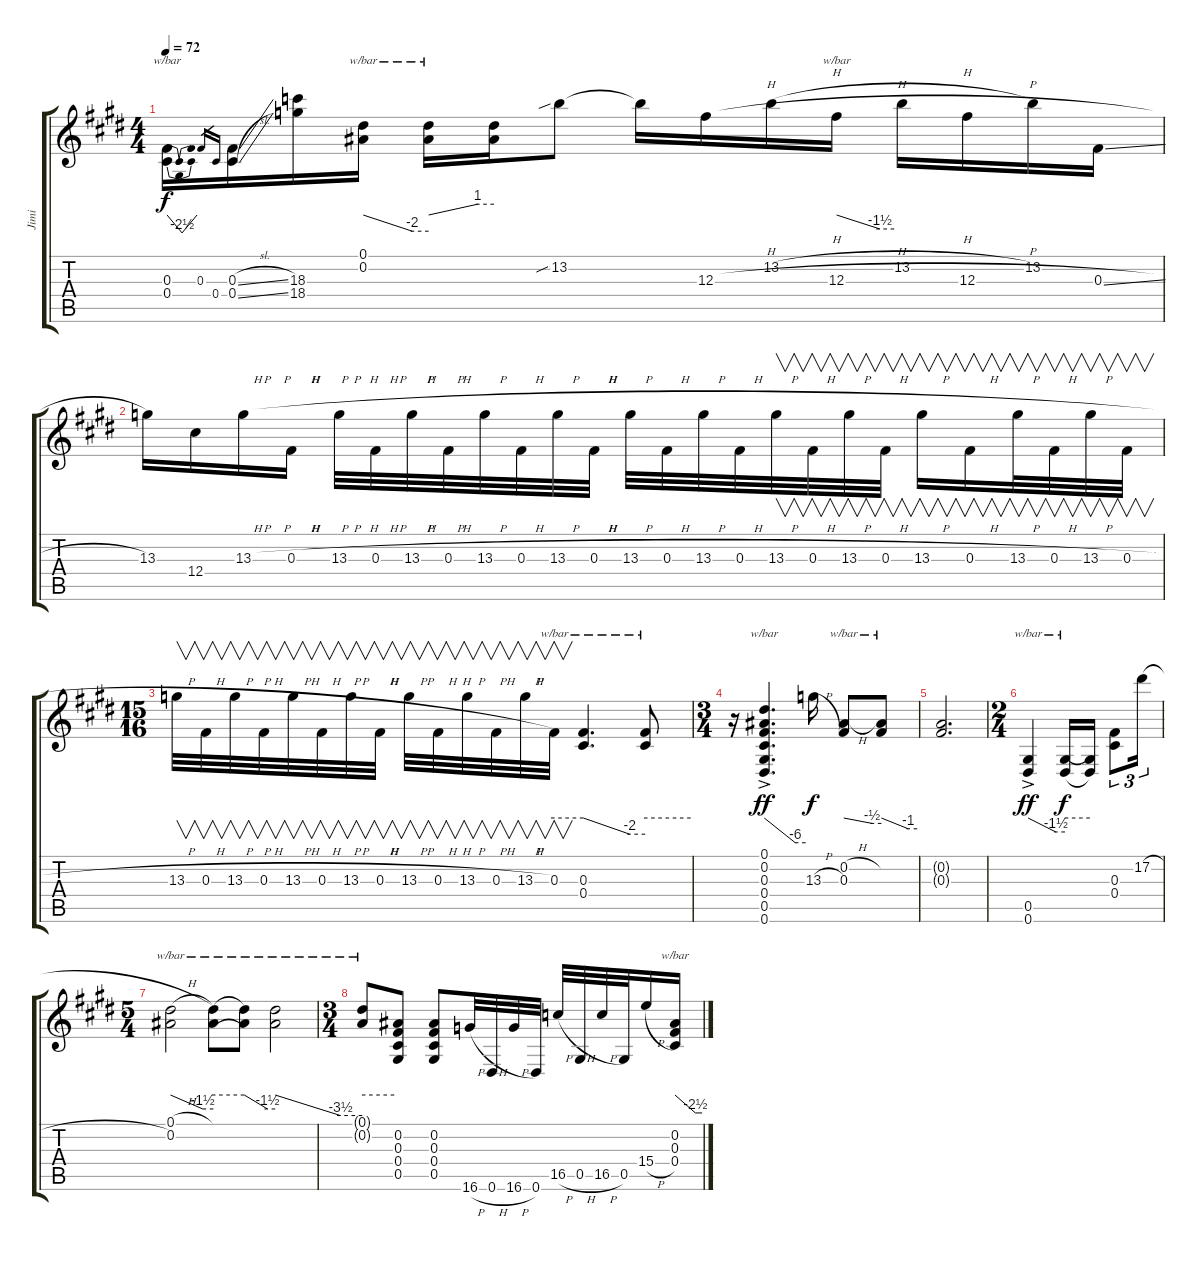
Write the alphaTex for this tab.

\track ("Jimi" "Jimi") {instrument distortionguitar}
\staff {score tabs}
\tuning (Eb4 Bb3 Gb3 Db3 Ab2 Eb2) {hide}
\ts (4 4)
\tempo 72
\clef g2
\ks e
(0.3{t} 0.4{t}).16{tbe (dip default 0 0 30 -10 60 0) dy f} 0.3.16{gr} 0.4.16{gr} (0.3{sl} 0.4{sl}).16 (18.3 18.4).16 (0.1 0.2).16{tbe (custom default 0 0 45 -8 60 -8)} (0.1{t} 0.2{t}).16{tbe (custom default 0 0 45 4 60 4)} (0.1{t} 0.2{t}).16 13.2{sib}.8 13.2{t}.16 12.3{h}.16 13.2{h}.16 12.3{h}.16{tbe (custom default 0 0 45 -6 60 -6)} 13.2{h}.16 12.3{h}.16 13.2.16 0.3{sl}.16 |
13.3.16 12.4.16 13.3{h}.16 0.3{h}.16 13.3{h}.32 0.3{h}.32 13.3{h}.32 0.3{h}.32 13.3{h}.32 0.3{h}.32 13.3{h}.32 0.3{h}.32 13.3{h}.32 0.3{h}.32 13.3{h}.32 0.3{h}.32 13.3{h}.32{v} 0.3{h}.32{v} 13.3{h}.32{v} 0.3{h}.32{v} 13.3{h}.16{v} 0.3{h}.16{v} 13.3{h}.32{v} 0.3{h}.32{v} 13.3{h}.32{v} 0.3{h}.32{v} |
\ts (15 16)
13.3{h}.32{v} 0.3{h}.32{v} 13.3{h}.32{v} 0.3{h}.32{v} 13.3{h}.32{v} 0.3{h}.32{v} 13.3{h}.32{v} 0.3{h}.32{v} 13.3{h}.32{v} 0.3{h}.32{v} 13.3{h}.32{v} 0.3{h}.32{v} 13.3{h}.32{v} 0.3.32{v tbe (hold default 0 0 60 0)} (0.3 0.4).4{d tbe (custom default 0 0 45 -8 60 -8)} (0.3{t} 0.4{t}).8{tbe (hold default 0 0 60 0)} |
\ts (3 4)
r.16 (0.1{ac} 0.2{ac} 0.3{ac} 0.4{ac} 0.5{ac} 0.6{ac}).4{d tbe (custom default 0 0 45 -24 60 -24) dy ff} 13.3{h}.16{dy f} (0.2{h} 0.3).8{tbe (custom default 0 0 45 -2 60 -2)} (0.2{t} 0.3{t}).8{tbe (custom default 0 0 45 -4 60 -4)} |
(0.2{t} 0.3{t}).2{d} |
\ts (2 4)
(0.5{ac} 0.6{ac}).4{tbe (custom default 0 0 45 -6 60 -6) dy ff} (0.5{t} 0.6{t}).16{tbe (hold default 0 0 60 0) dy f} (0.5{t} 0.6{t}).16 (0.3 0.4).8{tu (3 2)} 17.2{h}.16{tu (3 2)} |
\ts (5 4)
(0.1{h} 0.2).2{tbe (custom default 0 0 45 -6 60 -6)} (0.1{t} 0.2{t}).8{tbe (hold default 0 0 60 0)} (0.1{t} 0.2{t}).8{tbe (custom default 0 0 45 -6 60 -6)} (0.1{t} 0.2{t}).2{tbe (custom default 0 0 45 -14 60 -14)} |
\ts (3 4)
(0.1{t} 0.2{t}).8{tbe (hold default 0 0 60 0)} (0.2 0.3 0.4 0.5).8 (0.2 0.3 0.4 0.5).8 16.6{h}.32 0.6{h}.32 16.6{h}.32 0.6.32 16.5{h}.32 0.5{h}.32 16.5{h}.32 0.5.32 15.4{h}.16 (0.2{h} 0.3{h} 0.4).16{tbe (custom default 0 0 45 -10 60 -10)}
